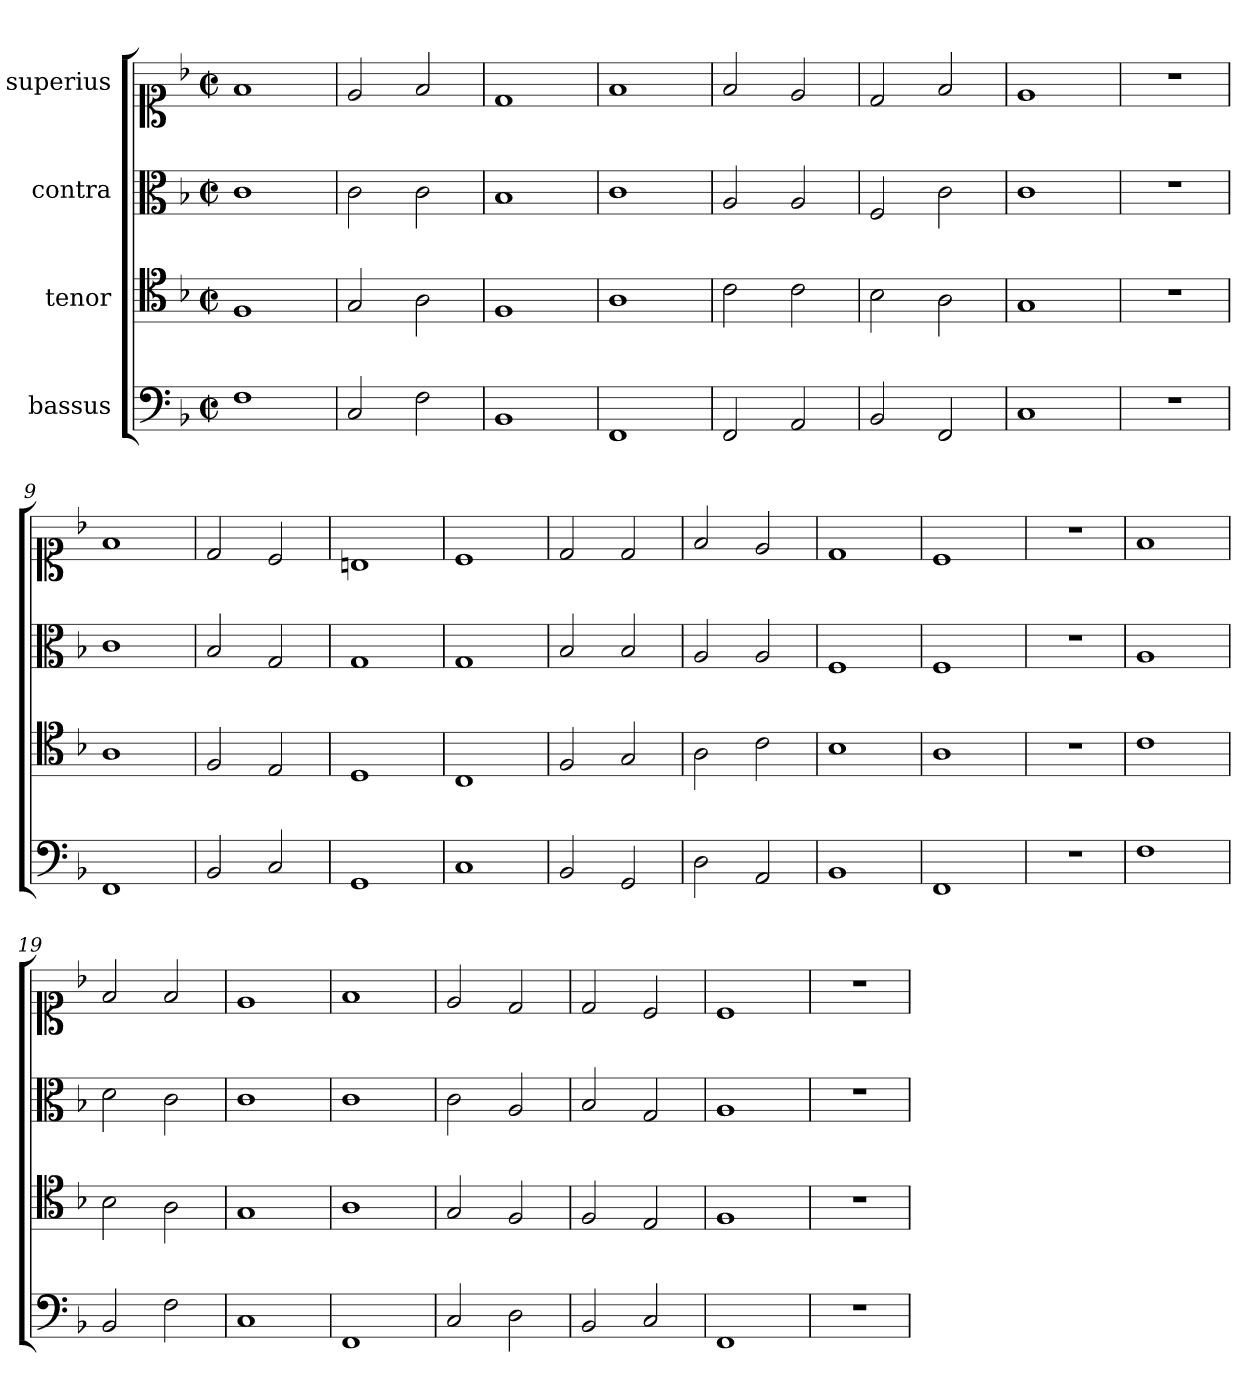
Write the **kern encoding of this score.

**kern	**kern	**kern	**kern
*part4	*part3	*part2	*part1
*staff4	*staff3	*staff2	*staff1
*I"bassus	*I"tenor	*I"contra	*I"superius
*clefF4	*clefC4	*clefC3	*clefC1
*k[b-]	*k[b-]	*k[b-]	*k[b-]
*M2/2	*M2/2	*M2/2	*M2/2
*met(c|)	*met(c|)	*met(c|)	*met(c|)
=1	=1	=1	=1
1F	1F	1c	1f
=2	=2	=2	=2
2C	2G	2c	2e
2F	2A	2c	2f
=3	=3	=3	=3
1BB-	1F	1B-	1d
=4	=4	=4	=4
1FF	1A	1c	1f
=5	=5	=5	=5
2FF	2c	2A	2f
2AA	2c	2A	2e
=6	=6	=6	=6
2BB-	2B-	2F	2d
2FF	2A	2c	2f
=7	=7	=7	=7
1C	1G	1c	1e
=8	=8	=8	=8
1r	1r	1r	1r
=9	=9	=9	=9
1FF	1A	1c	1f
=10	=10	=10	=10
2BB-	2F	2B-	2d
2C	2E	2G	2c
=11	=11	=11	=11
1GG	1D	1G	1Bn
=12	=12	=12	=12
1C	1C	1G	1c
=13	=13	=13	=13
2BB-	2F	2B-	2d
2GG	2G	2B-	2d
=14	=14	=14	=14
2D	2A	2A	2f
2AA	2c	2A	2e
=15	=15	=15	=15
1BB-	1B-	1F	1d
=16	=16	=16	=16
1FF	1A	1F	1c
=17	=17	=17	=17
1r	1r	1r	1r
=18	=18	=18	=18
1F	1c	1A	1f
=19	=19	=19	=19
2BB-	2B-	2d	2f
2F	2A	2c	2f
=20	=20	=20	=20
1C	1G	1c	1e
=21	=21	=21	=21
1FF	1A	1c	1f
=22	=22	=22	=22
2C	2G	2c	2e
2D	2F	2A	2d
=23	=23	=23	=23
2BB-	2F	2B-	2d
2C	2E	2G	2c
=24	=24	=24	=24
1FF	1F	1A	1c
=25	=25	=25	=25
1r	1r	1r	1r
=	=	=	=
*-	*-	*-	*-
